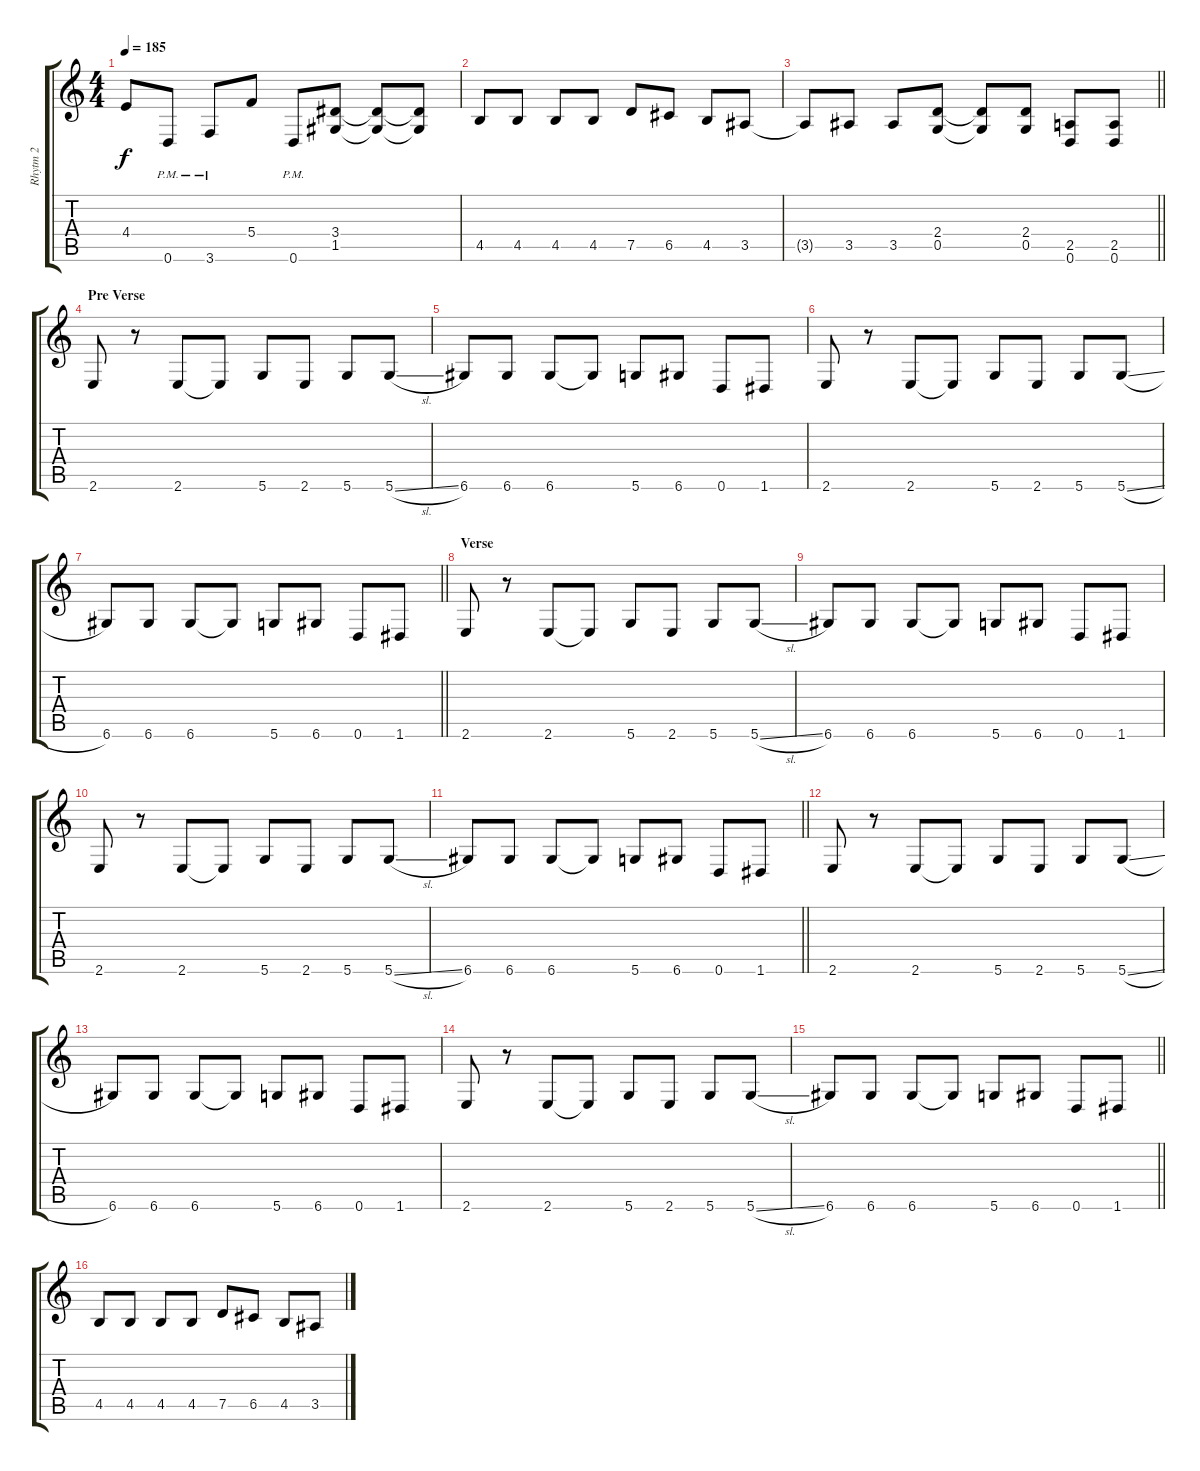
\track ("Rhytm 2" "Rhytm 2") {instrument overdrivenguitar}
\staff {score tabs}
\tuning (D4 A3 F3 C3 G2 D2) {hide}
\ts (4 4)
\tempo 185
\clef g2
\ks c
4.4.8{dy f} 0.6{pm}.8 3.6{pm}.8 5.4.8 0.6{pm}.8 (3.4 1.5).8 (3.4{t} 1.5{t}).8 (3.4{t} 1.5{t}).8 |
4.5.8 4.5.8 4.5.8 4.5.8 7.5.8 6.5.8 4.5.8 3.5.8 |
\barLineRight lightlight
3.5{t}.8 3.5.8 3.5.8 (2.4 0.5).8 (2.4{t} 0.5{t}).8 (2.4 0.5).8 (2.5 0.6).8 (2.5 0.6).8 |
\section ("" "Pre Verse")
2.6.8 r.8 2.6.8 2.6{t}.8 5.6.8 2.6.8 5.6.8 5.6{sl}.8 |
6.6.8 6.6.8 6.6.8 6.6{t}.8 5.6.8 6.6.8 0.6.8 1.6.8 |
2.6.8 r.8 2.6.8 2.6{t}.8 5.6.8 2.6.8 5.6.8 5.6{sl}.8 |
\barLineRight lightlight
6.6.8 6.6.8 6.6.8 6.6{t}.8 5.6.8 6.6.8 0.6.8 1.6.8 |
\section ("" "Verse")
2.6.8 r.8 2.6.8 2.6{t}.8 5.6.8 2.6.8 5.6.8 5.6{sl}.8 |
6.6.8 6.6.8 6.6.8 6.6{t}.8 5.6.8 6.6.8 0.6.8 1.6.8 |
2.6.8 r.8 2.6.8 2.6{t}.8 5.6.8 2.6.8 5.6.8 5.6{sl}.8 |
\barLineRight lightlight
6.6.8 6.6.8 6.6.8 6.6{t}.8 5.6.8 6.6.8 0.6.8 1.6.8 |
2.6.8 r.8 2.6.8 2.6{t}.8 5.6.8 2.6.8 5.6.8 5.6{sl}.8 |
6.6.8 6.6.8 6.6.8 6.6{t}.8 5.6.8 6.6.8 0.6.8 1.6.8 |
2.6.8 r.8 2.6.8 2.6{t}.8 5.6.8 2.6.8 5.6.8 5.6{sl}.8 |
\barLineRight lightlight
6.6.8 6.6.8 6.6.8 6.6{t}.8 5.6.8 6.6.8 0.6.8 1.6.8 |
4.5.8 4.5.8 4.5.8 4.5.8 7.5.8 6.5.8 4.5.8 3.5.8
